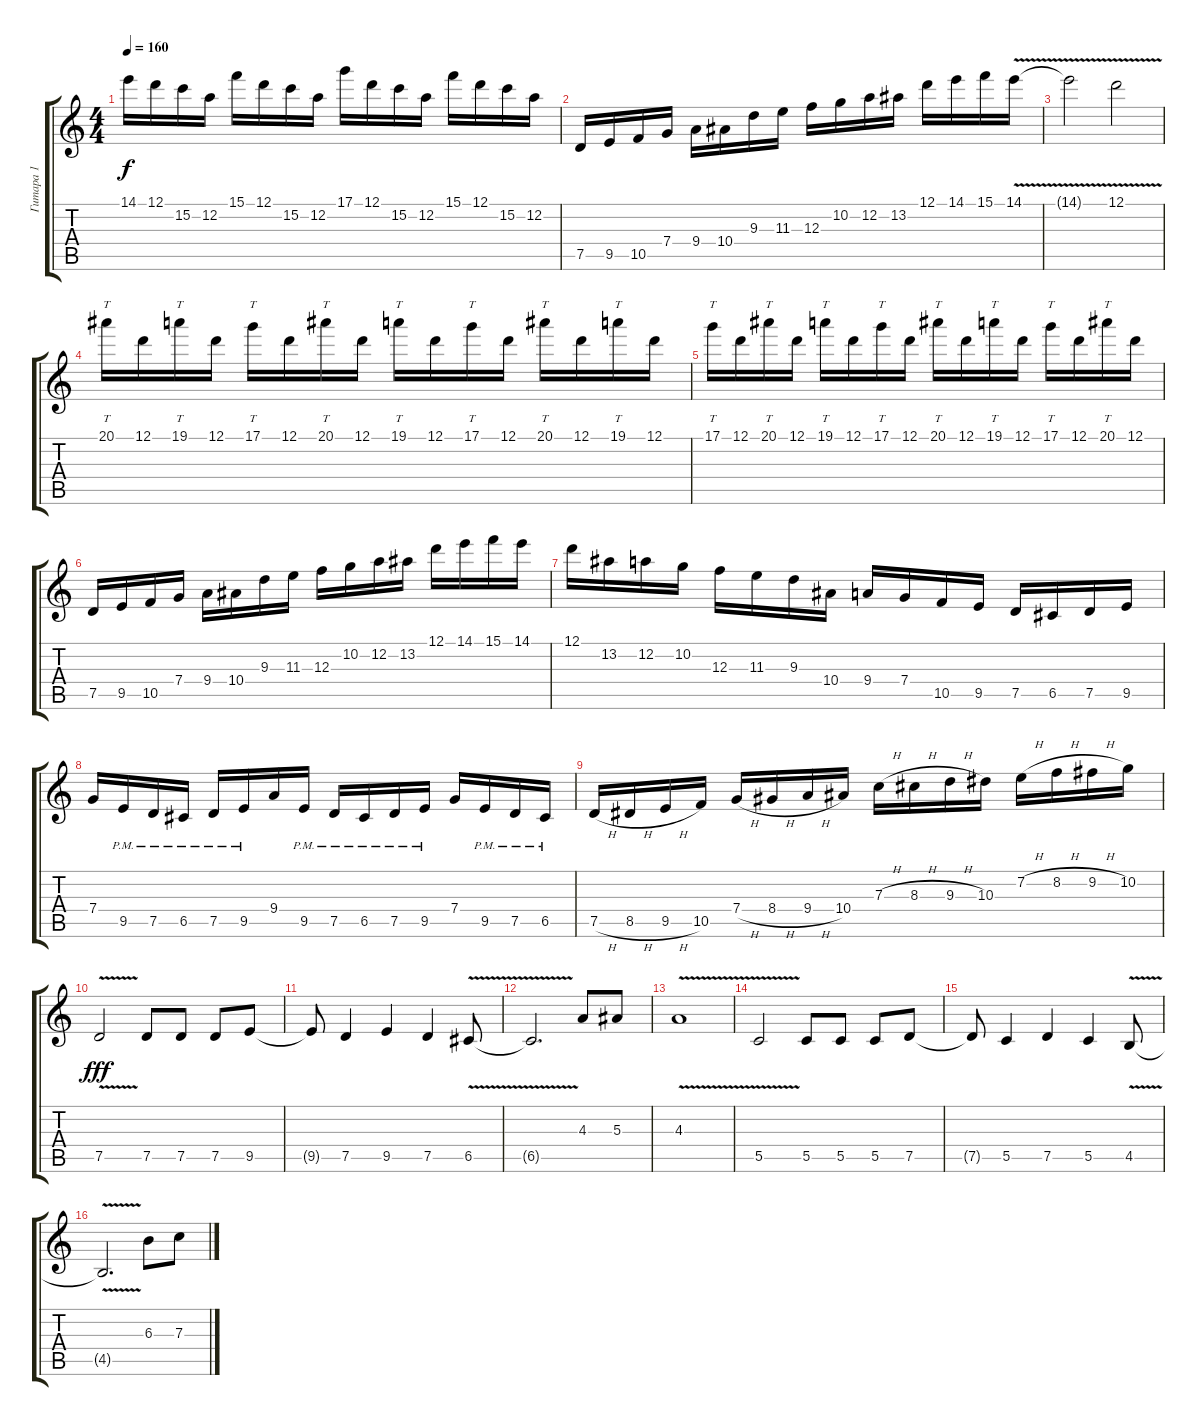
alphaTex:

\track ("Гитара 1" "Гитара 1") {instrument overdrivenguitar}
\staff {score tabs}
\tuning (D4 A3 F3 C3 G2 D2) {hide}
\ts (4 4)
\tempo 160
\clef g2
\ks c
14.1.16{dy f} 12.1.16 15.2.16 12.2.16 15.1.16 12.1.16 15.2.16 12.2.16 17.1.16 12.1.16 15.2.16 12.2.16 15.1.16 12.1.16 15.2.16 12.2.16 |
7.5.16 9.5.16 10.5.16 7.4.16 9.4.16 10.4.16 9.3.16 11.3.16 12.3.16 10.2.16 12.2.16 13.2.16 12.1.16 14.1.16 15.1.16 14.1{v}.16 |
14.1{t}.2 12.1{v}.2 |
20.1.16{tt} 12.1.16 19.1.16{tt} 12.1.16 17.1.16{tt} 12.1.16 20.1.16{tt} 12.1.16 19.1.16{tt} 12.1.16 17.1.16{tt} 12.1.16 20.1.16{tt} 12.1.16 19.1.16{tt} 12.1.16 |
17.1.16{tt} 12.1.16 20.1.16{tt} 12.1.16 19.1.16{tt} 12.1.16 17.1.16{tt} 12.1.16 20.1.16{tt} 12.1.16 19.1.16{tt} 12.1.16 17.1.16{tt} 12.1.16 20.1.16{tt} 12.1.16 |
7.5.16 9.5.16 10.5.16 7.4.16 9.4.16 10.4.16 9.3.16 11.3.16 12.3.16 10.2.16 12.2.16 13.2.16 12.1.16 14.1.16 15.1.16 14.1.16 |
12.1.16 13.2.16 12.2.16 10.2.16 12.3.16 11.3.16 9.3.16 10.4.16 9.4.16 7.4.16 10.5.16 9.5.16 7.5.16 6.5.16 7.5.16 9.5.16 |
7.4.16 9.5{pm}.16 7.5{pm}.16 6.5{pm}.16 7.5{pm}.16 9.5{pm}.16 9.4.16 9.5{pm}.16 7.5{pm}.16 6.5{pm}.16 7.5{pm}.16 9.5{pm}.16 7.4.16 9.5{pm}.16 7.5{pm}.16 6.5{pm}.16 |
7.5{h}.16 8.5{h}.16 9.5{h}.16 10.5.16 7.4{h}.16 8.4{h}.16 9.4{h}.16 10.4.16 7.3{h}.16 8.3{h}.16 9.3{h}.16 10.3.16 7.2{h}.16 8.2{h}.16 9.2{h}.16 10.2.16 |
7.5{v}.2{dy fff} 7.5.8 7.5.8 7.5.8 9.5.8 |
9.5{t}.8 7.5.4 9.5.4 7.5.4 6.5{v}.8 |
6.5{t}.2{d} 4.3.8 5.3.8 |
4.3{v}.1 |
5.5{v}.2 5.5.8 5.5.8 5.5.8 7.5.8 |
7.5{t}.8 5.5.4 7.5.4 5.5.4 4.5{v}.8 |
4.5{t}.2{d} 6.3.8 7.3.8
